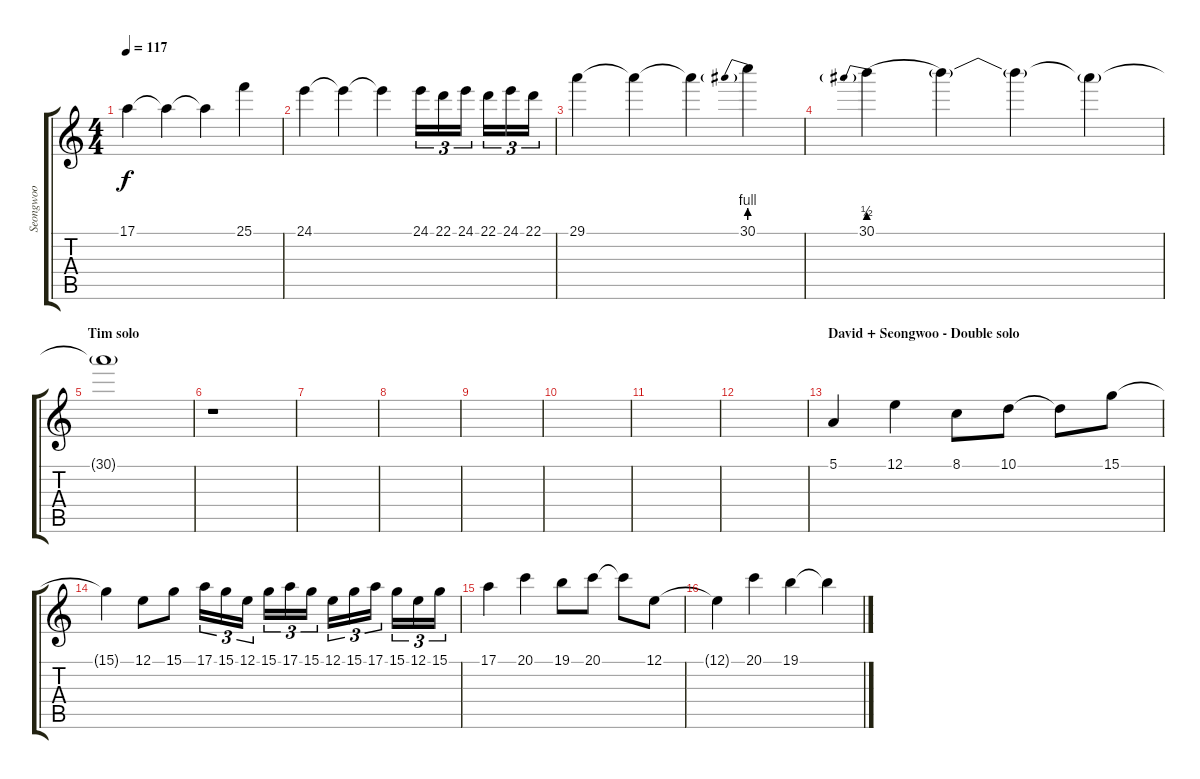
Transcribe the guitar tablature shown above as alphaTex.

\track ("Seongwoo" "Seongwoo") {instrument flute}
\staff {score tabs}
\tuning (E4 B3 G3 D3 A2 E2) {hide}
\ts (4 4)
\tempo 117
\clef g2
\ks c
17.1.4{dy f} 17.1{t}.4 17.1{t}.4 25.1.4 |
24.1.4 24.1{t}.4 24.1{t}.4 24.1.16{tu (3 2)} 22.1.16{tu (3 2)} 24.1.16{tu (3 2)} 22.1.16{tu (3 2)} 24.1.16{tu (3 2)} 22.1.16{tu (3 2)} |
29.1.4 29.1{t}.4 29.1{t}.4 30.1{be (prebend 0 4 60 4)}.4 |
30.1{be (prebend 0 2 60 2)}.4 30.1{t}.4 30.1{t}.4 30.1{t}.4{volume 6} |
\section ("" "Tim solo")
30.1{t}.1 |
r.1 |
|
|
|
|
|
|
\section ("" "David + Seongwoo - Double solo")
5.1.4{volume 16} 12.1.4 8.1.8 10.1.8 10.1{t}.8 15.1.8 |
15.1{t}.4 12.1.8 15.1.8 17.1.16{tu (3 2)} 15.1.16{tu (3 2)} 12.1.16{tu (3 2)} 15.1.16{tu (3 2)} 17.1.16{tu (3 2)} 15.1.16{tu (3 2)} 12.1.16{tu (3 2)} 15.1.16{tu (3 2)} 17.1.16{tu (3 2)} 15.1.16{tu (3 2)} 12.1.16{tu (3 2)} 15.1.16{tu (3 2)} |
17.1.4 20.1.4 19.1.8 20.1.8 20.1{t}.8 12.1.8 |
12.1{t}.4 20.1.4 19.1.4 19.1{t}.4
